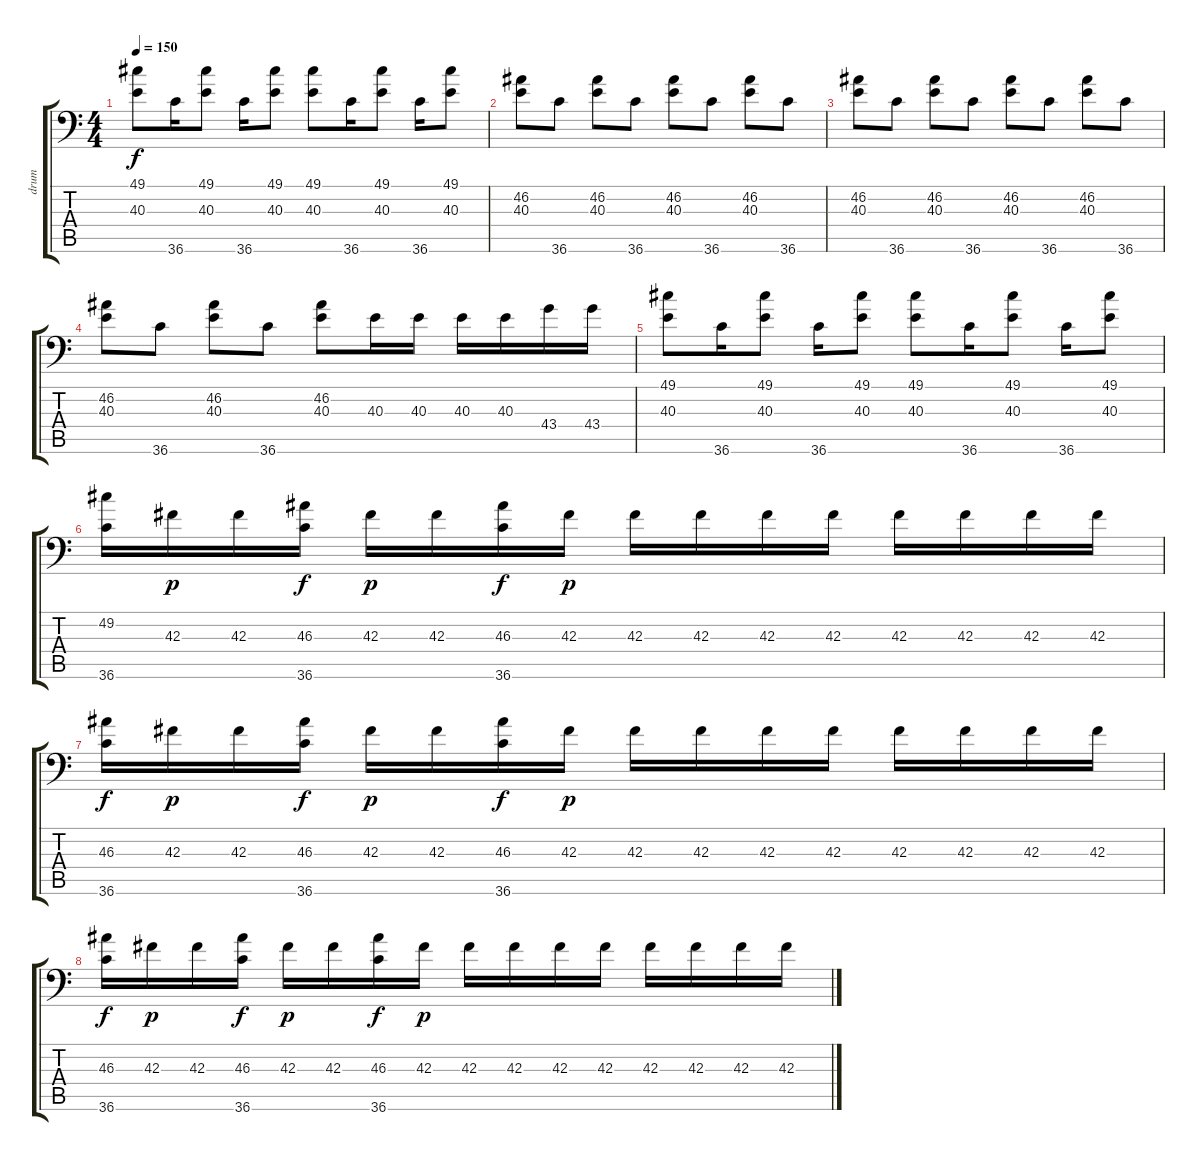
\track ("drum" "drum") {instrument acousticgrandpiano}
\staff {score tabs}
\tuning (C-1 C-1 C-1 C-1 C-1 C-1) {hide}
\ts (4 4)
\tempo 150
\clef f4
\ks c
(49.1 40.3).8{dy f} 36.6.16 (49.1 40.3).8 36.6.16 (49.1 40.3).8 (49.1 40.3).8 36.6.16 (49.1 40.3).8 36.6.16 (49.1 40.3).8 |
(46.2 40.3).8 36.6.8 (46.2 40.3).8 36.6.8 (46.2 40.3).8 36.6.8 (46.2 40.3).8 36.6.8 |
(46.2 40.3).8 36.6.8 (46.2 40.3).8 36.6.8 (46.2 40.3).8 36.6.8 (46.2 40.3).8 36.6.8 |
(46.2 40.3).8 36.6.8 (46.2 40.3).8 36.6.8 (46.2 40.3).8 40.3.16 40.3.16 40.3.16 40.3.16 43.4.16 43.4.16 |
(49.1 40.3).8 36.6.16 (49.1 40.3).8 36.6.16 (49.1 40.3).8 (49.1 40.3).8 36.6.16 (49.1 40.3).8 36.6.16 (49.1 40.3).8 |
(49.2 36.6).16 42.3.16{dy p} 42.3.16 (46.3 36.6).16{dy f} 42.3.16{dy p} 42.3.16 (46.3 36.6).16{dy f} 42.3.16{dy p} 42.3.16 42.3.16 42.3.16 42.3.16 42.3.16 42.3.16 42.3.16 42.3.16 |
(46.3 36.6).16{dy f} 42.3.16{dy p} 42.3.16 (46.3 36.6).16{dy f} 42.3.16{dy p} 42.3.16 (46.3 36.6).16{dy f} 42.3.16{dy p} 42.3.16 42.3.16 42.3.16 42.3.16 42.3.16 42.3.16 42.3.16 42.3.16 |
(46.3 36.6).16{dy f} 42.3.16{dy p} 42.3.16 (46.3 36.6).16{dy f} 42.3.16{dy p} 42.3.16 (46.3 36.6).16{dy f} 42.3.16{dy p} 42.3.16 42.3.16 42.3.16 42.3.16 42.3.16 42.3.16 42.3.16 42.3.16
